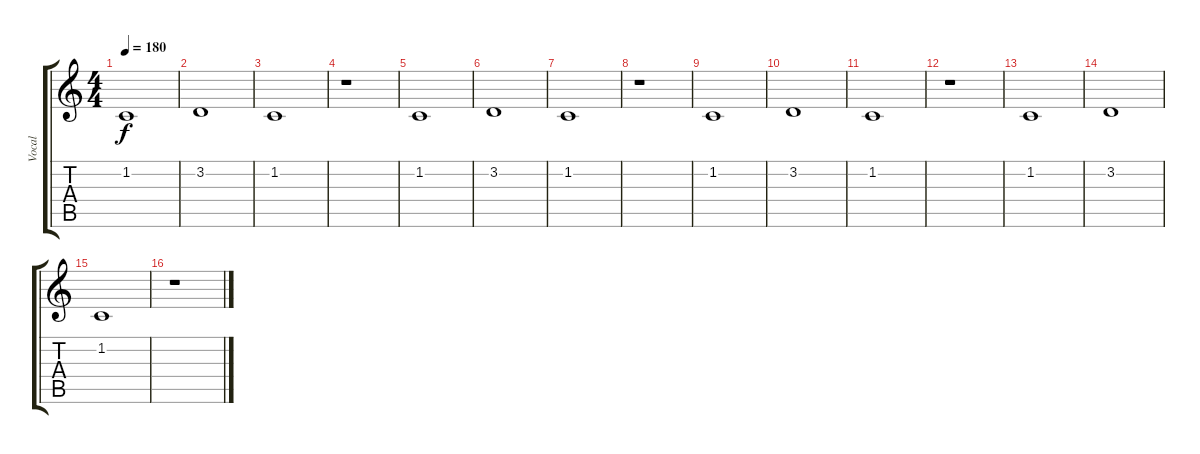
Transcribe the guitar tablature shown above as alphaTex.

\track ("Vocal" "Vocal") {instrument honkytonkpiano}
\staff {score tabs}
\tuning (E4 B3 G3 D3 A2 E2) {hide}
\ts (4 4)
\tempo 180
\clef g2
\ks c
1.2.1{dy f} |
3.2.1 |
1.2.1 |
r.1 |
1.2.1 |
3.2.1 |
1.2.1 |
r.1 |
1.2.1 |
3.2.1 |
1.2.1 |
r.1 |
1.2.1 |
3.2.1 |
1.2.1 |
r.1
